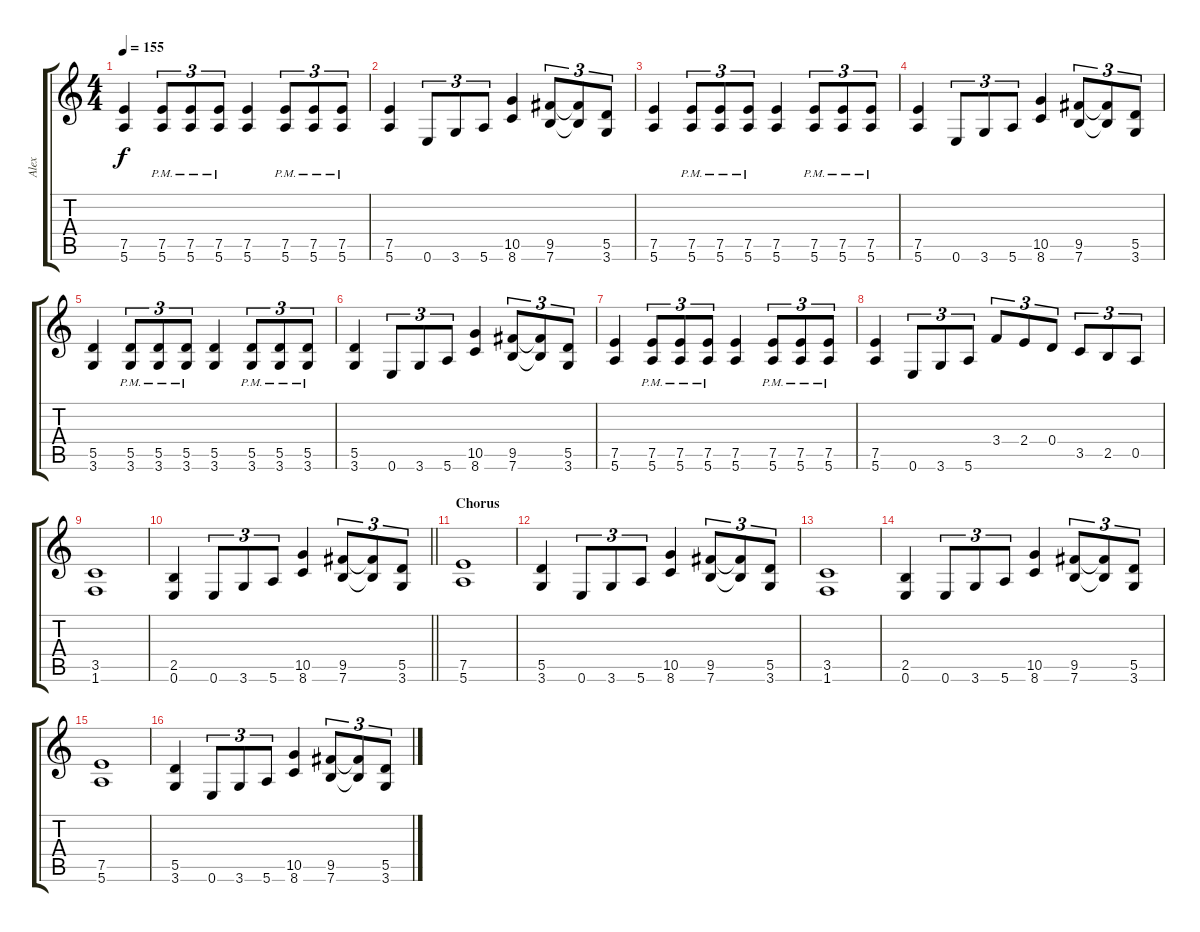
\track ("Alex" "Alex") {instrument overdrivenguitar}
\staff {score tabs}
\tuning (E4 B3 G3 D3 A2 E2) {hide}
\ts (4 4)
\tempo 155
\clef g2
\ks c
(7.5 5.6).4{dy f} (7.5{pm} 5.6{pm}).8{tu (3 2)} (7.5{pm} 5.6{pm}).8{tu (3 2)} (7.5{pm} 5.6{pm}).8{tu (3 2)} (7.5 5.6).4 (7.5{pm} 5.6{pm}).8{tu (3 2)} (7.5{pm} 5.6{pm}).8{tu (3 2)} (7.5{pm} 5.6{pm}).8{tu (3 2)} |
(7.5 5.6).4 0.6.8{tu (3 2)} 3.6.8{tu (3 2)} 5.6.8{tu (3 2)} (10.5 8.6).4 (9.5 7.6).8{tu (3 2)} (9.5{t} 7.6{t}).8{tu (3 2)} (5.5 3.6).8{tu (3 2)} |
(7.5 5.6).4 (7.5{pm} 5.6{pm}).8{tu (3 2)} (7.5{pm} 5.6{pm}).8{tu (3 2)} (7.5{pm} 5.6{pm}).8{tu (3 2)} (7.5 5.6).4 (7.5{pm} 5.6{pm}).8{tu (3 2)} (7.5{pm} 5.6{pm}).8{tu (3 2)} (7.5{pm} 5.6{pm}).8{tu (3 2)} |
(7.5 5.6).4 0.6.8{tu (3 2)} 3.6.8{tu (3 2)} 5.6.8{tu (3 2)} (10.5 8.6).4 (9.5 7.6).8{tu (3 2)} (9.5{t} 7.6{t}).8{tu (3 2)} (5.5 3.6).8{tu (3 2)} |
(5.5 3.6).4 (5.5{pm} 3.6{pm}).8{tu (3 2)} (5.5{pm} 3.6{pm}).8{tu (3 2)} (5.5{pm} 3.6{pm}).8{tu (3 2)} (5.5 3.6).4 (5.5{pm} 3.6{pm}).8{tu (3 2)} (5.5{pm} 3.6{pm}).8{tu (3 2)} (5.5{pm} 3.6{pm}).8{tu (3 2)} |
(5.5 3.6).4 0.6.8{tu (3 2)} 3.6.8{tu (3 2)} 5.6.8{tu (3 2)} (10.5 8.6).4 (9.5 7.6).8{tu (3 2)} (9.5{t} 7.6{t}).8{tu (3 2)} (5.5 3.6).8{tu (3 2)} |
(7.5 5.6).4 (7.5{pm} 5.6{pm}).8{tu (3 2)} (7.5{pm} 5.6{pm}).8{tu (3 2)} (7.5{pm} 5.6{pm}).8{tu (3 2)} (7.5 5.6).4 (7.5{pm} 5.6{pm}).8{tu (3 2)} (7.5{pm} 5.6{pm}).8{tu (3 2)} (7.5{pm} 5.6{pm}).8{tu (3 2)} |
(7.5 5.6).4 0.6.8{tu (3 2)} 3.6.8{tu (3 2)} 5.6.8{tu (3 2)} 3.4.8{tu (3 2)} 2.4.8{tu (3 2)} 0.4.8{tu (3 2)} 3.5.8{tu (3 2)} 2.5.8{tu (3 2)} 0.5.8{tu (3 2)} |
(3.5 1.6).1 |
\barLineRight lightlight
(2.5 0.6).4 0.6.8{tu (3 2)} 3.6.8{tu (3 2)} 5.6.8{tu (3 2)} (10.5 8.6).4 (9.5 7.6).8{tu (3 2)} (9.5{t} 7.6{t}).8{tu (3 2)} (5.5 3.6).8{tu (3 2)} |
\section ("" "Chorus")
(7.5 5.6).1 |
(5.5 3.6).4 0.6.8{tu (3 2)} 3.6.8{tu (3 2)} 5.6.8{tu (3 2)} (10.5 8.6).4 (9.5 7.6).8{tu (3 2)} (9.5{t} 7.6{t}).8{tu (3 2)} (5.5 3.6).8{tu (3 2)} |
(3.5 1.6).1 |
(2.5 0.6).4 0.6.8{tu (3 2)} 3.6.8{tu (3 2)} 5.6.8{tu (3 2)} (10.5 8.6).4 (9.5 7.6).8{tu (3 2)} (9.5{t} 7.6{t}).8{tu (3 2)} (5.5 3.6).8{tu (3 2)} |
(7.5 5.6).1 |
(5.5 3.6).4 0.6.8{tu (3 2)} 3.6.8{tu (3 2)} 5.6.8{tu (3 2)} (10.5 8.6).4 (9.5 7.6).8{tu (3 2)} (9.5{t} 7.6{t}).8{tu (3 2)} (5.5 3.6).8{tu (3 2)}
